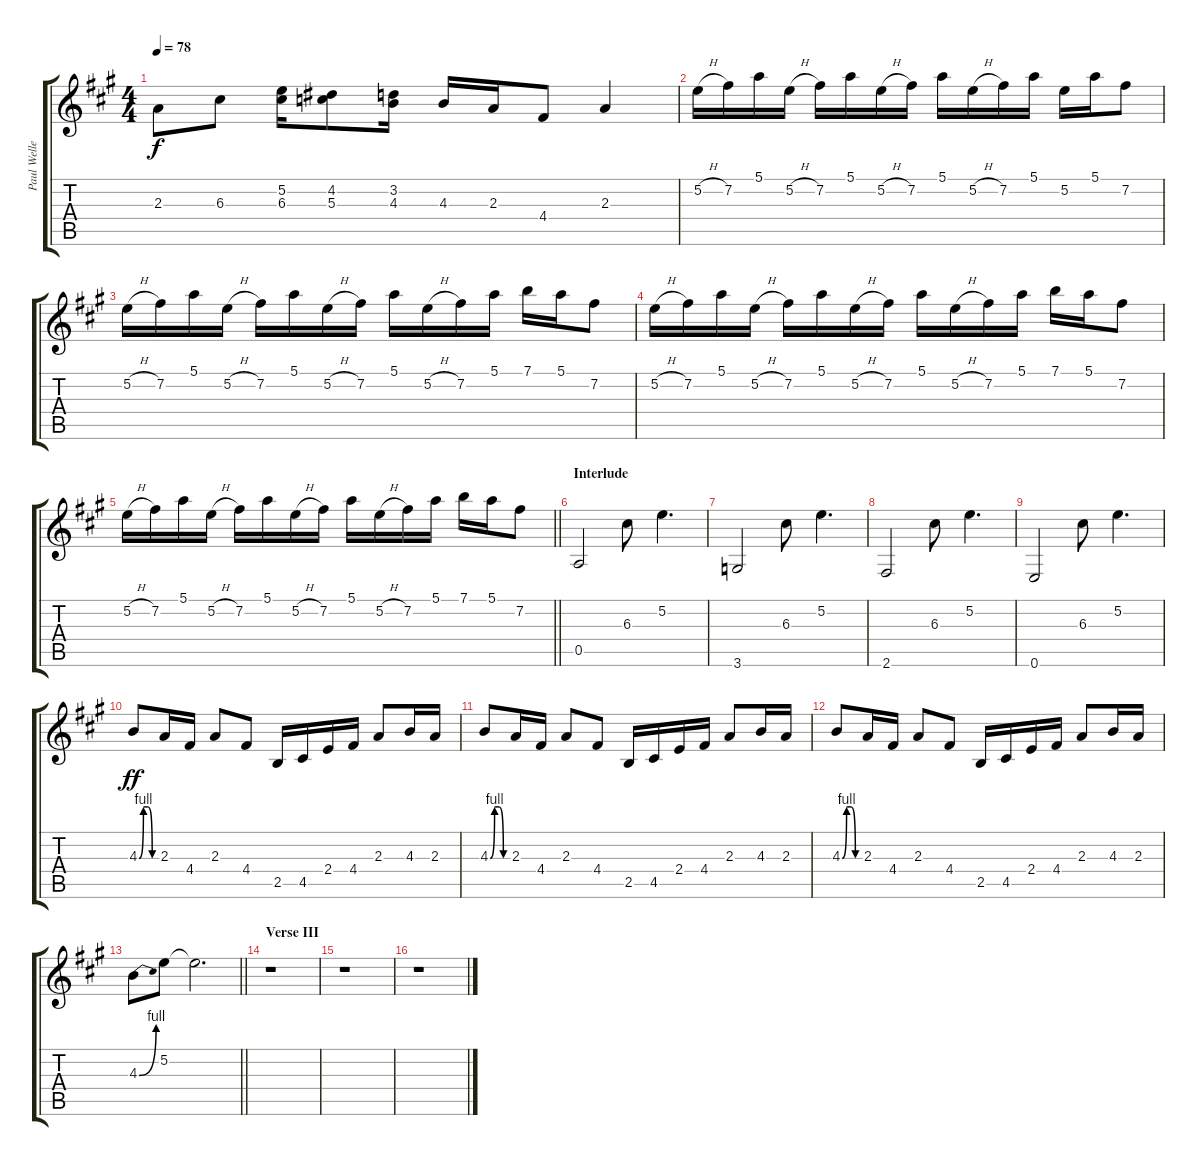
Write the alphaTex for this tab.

\track ("Paul Weller (Guitar 3)" "Paul Welle") {instrument distortionguitar}
\staff {score tabs}
\tuning (E4 B3 G3 D3 A2 E2) {hide}
\ts (4 4)
\tempo 78
\clef g2
\ks a
2.3.8{dy f} 6.3.8 (5.2 6.3).16 (4.2 5.3).8 (3.2 4.3).16 4.3.16 2.3.16 4.4.8 2.3.4 |
5.2{h}.16 7.2.16 5.1.16 5.2{h}.16 7.2.16 5.1.16 5.2{h}.16 7.2.16 5.1.16 5.2{h}.16 7.2.16 5.1.16 5.2.16 5.1.16 7.2.8 |
5.2{h}.16 7.2.16 5.1.16 5.2{h}.16 7.2.16 5.1.16 5.2{h}.16 7.2.16 5.1.16 5.2{h}.16 7.2.16 5.1.16 7.1.16 5.1.16 7.2.8 |
5.2{h}.16 7.2.16 5.1.16 5.2{h}.16 7.2.16 5.1.16 5.2{h}.16 7.2.16 5.1.16 5.2{h}.16 7.2.16 5.1.16 7.1.16 5.1.16 7.2.8 |
\barLineRight lightlight
5.2{h}.16 7.2.16 5.1.16 5.2{h}.16 7.2.16 5.1.16 5.2{h}.16 7.2.16 5.1.16 5.2{h}.16 7.2.16 5.1.16 7.1.16 5.1.16 7.2.8 |
\section ("" "Interlude")
0.5.2 6.3.8 5.2.4{d} |
3.6.2 6.3.8 5.2.4{d} |
2.6.2 6.3.8 5.2.4{d} |
0.6.2 6.3.8 5.2.4{d} |
4.3{be (custom 0 0 15 4 30 4 45 0 60 0)}.8{dy ff} 2.3.16 4.4.16 2.3.8 4.4.8 2.5.16 4.5.16 2.4.16 4.4.16 2.3.8 4.3.16 2.3.16 |
4.3{be (custom 0 0 15 4 30 4 45 0 60 0)}.8 2.3.16 4.4.16 2.3.8 4.4.8 2.5.16 4.5.16 2.4.16 4.4.16 2.3.8 4.3.16 2.3.16 |
4.3{be (custom 0 0 15 4 30 4 45 0 60 0)}.8 2.3.16 4.4.16 2.3.8 4.4.8 2.5.16 4.5.16 2.4.16 4.4.16 2.3.8 4.3.16 2.3.16 |
\barLineRight lightlight
4.3{be (bend 0 0 60 4)}.8 5.2.8 5.2{t}.2{d} |
\section ("" "Verse III")
r.1 |
r.1 |
r.1
